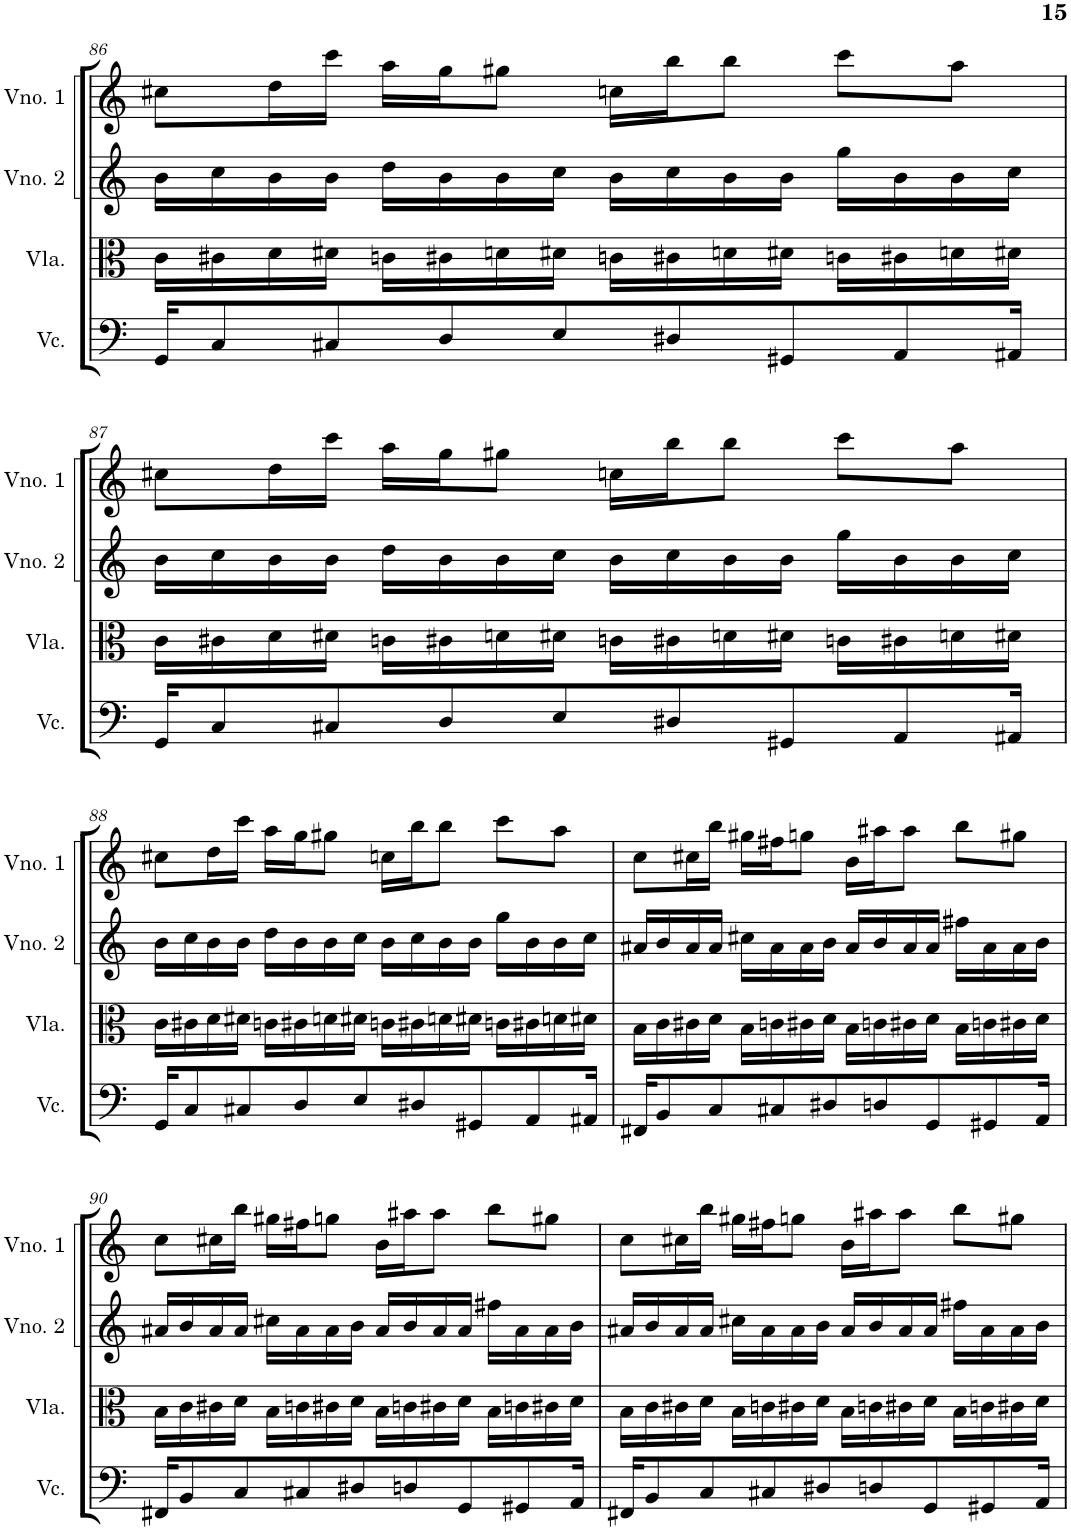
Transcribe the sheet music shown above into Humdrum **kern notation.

**kern	**kern	**kern	**kern
*part4	*part3	*part2	*part1
*staff4	*staff3	*staff2	*staff1
*I"Violoncelo	*I"Viola	*I"Violino 2	*I"Violino 1
*I'Vc.	*I'Vla.	*I'Vno. 2	*I'Vno. 1
!!LO:PB:g=z
*clefF4	*clefC3	*clefG2	*clefG2
*k[]	*k[]	*k[]	*k[]
*M4/4	*M4/4	*M4/4	*M4/4
=86	=86	=86	=86
16GG/KL	16c\LL	16b\LL	8cc#X\L
8C/	16c#X\	16cc\	.
.	16d\	16b\	16dd\L
8C#X/	16d#X\JJ	16b\JJ	16ccc\JJ
.	16cn\LL	16dd\LL	16aa\LL
8D/	16c#X\	16b\	16gg\J
.	16dn\	16b\	8gg#X\J
8E/	16d#X\JJ	16cc\JJ	.
.	16cn\LL	16b\LL	16ccn\LL
8D#X/	16c#X\	16cc\	16bb\J
.	16dn\	16b\	8bb\J
8GG#X/	16d#X\JJ	16b\JJ	.
.	16cn\LL	16gg\LL	8ccc\L
8AA/	16c#X\	16b\	.
.	16dn\	16b\	8aa\J
16AA#X/Jk	16d#X\JJ	16cc\JJ	.
!!LO:LB:g=z
=87	=87	=87	=87
16GG/KL	16c\LL	16b\LL	8cc#X\L
8C/	16c#X\	16cc\	.
.	16d\	16b\	16dd\L
8C#X/	16d#X\JJ	16b\JJ	16ccc\JJ
.	16cn\LL	16dd\LL	16aa\LL
8D/	16c#X\	16b\	16gg\J
.	16dn\	16b\	8gg#X\J
8E/	16d#X\JJ	16cc\JJ	.
.	16cn\LL	16b\LL	16ccn\LL
8D#X/	16c#X\	16cc\	16bb\J
.	16dn\	16b\	8bb\J
8GG#X/	16d#X\JJ	16b\JJ	.
.	16cn\LL	16gg\LL	8ccc\L
8AA/	16c#X\	16b\	.
.	16dn\	16b\	8aa\J
16AA#X/Jk	16d#X\JJ	16cc\JJ	.
!!LO:LB:g=z
=88	=88	=88	=88
16GG/KL	16c\LL	16b\LL	8cc#X\L
8C/	16c#X\	16cc\	.
.	16d\	16b\	16dd\L
8C#X/	16d#X\JJ	16b\JJ	16ccc\JJ
.	16cn\LL	16dd\LL	16aa\LL
8D/	16c#X\	16b\	16gg\J
.	16dn\	16b\	8gg#X\J
8E/	16d#X\JJ	16cc\JJ	.
.	16cn\LL	16b\LL	16ccn\LL
8D#X/	16c#X\	16cc\	16bb\J
.	16dn\	16b\	8bb\J
8GG#X/	16d#X\JJ	16b\JJ	.
.	16cn\LL	16gg\LL	8ccc\L
8AA/	16c#X\	16b\	.
.	16dn\	16b\	8aa\J
16AA#X/Jk	16d#X\JJ	16cc\JJ	.
=89	=89	=89	=89
16FF#X/KL	16B\LL	16a#X/LL	8cc\L
8BB/	16c\	16b/	.
.	16c#X\	16a#/	16cc#X\L
8C/	16d\JJ	16a#/JJ	16bb\JJ
.	16B\LL	16cc#X\LL	16gg#X\LL
8C#X/	16cn\	16a#\	16ff#X\J
.	16c#X\	16a#\	8ggn\J
8D#X/	16d\JJ	16b\JJ	.
.	16B\LL	16a#/LL	16b\LL
8Dn/	16cn\	16b/	16aa#X\J
.	16c#X\	16a#/	8aa#\J
8GG/	16d\JJ	16a#/JJ	.
.	16B\LL	16ff#X\LL	8bb\L
8GG#X/	16cn\	16a#\	.
.	16c#X\	16a#\	8gg#X\J
16AA/Jk	16d\JJ	16b\JJ	.
!!LO:LB:g=z
=90	=90	=90	=90
16FF#X/KL	16B\LL	16a#X/LL	8cc\L
8BB/	16c\	16b/	.
.	16c#X\	16a#/	16cc#X\L
8C/	16d\JJ	16a#/JJ	16bb\JJ
.	16B\LL	16cc#X\LL	16gg#X\LL
8C#X/	16cn\	16a#\	16ff#X\J
.	16c#X\	16a#\	8ggn\J
8D#X/	16d\JJ	16b\JJ	.
.	16B\LL	16a#/LL	16b\LL
8Dn/	16cn\	16b/	16aa#X\J
.	16c#X\	16a#/	8aa#\J
8GG/	16d\JJ	16a#/JJ	.
.	16B\LL	16ff#X\LL	8bb\L
8GG#X/	16cn\	16a#\	.
.	16c#X\	16a#\	8gg#X\J
16AA/Jk	16d\JJ	16b\JJ	.
=91	=91	=91	=91
16FF#X/KL	16B\LL	16a#X/LL	8cc\L
8BB/	16c\	16b/	.
.	16c#X\	16a#/	16cc#X\L
8C/	16d\JJ	16a#/JJ	16bb\JJ
.	16B\LL	16cc#X\LL	16gg#X\LL
8C#X/	16cn\	16a#\	16ff#X\J
.	16c#X\	16a#\	8ggn\J
8D#X/	16d\JJ	16b\JJ	.
.	16B\LL	16a#/LL	16b\LL
8Dn/	16cn\	16b/	16aa#X\J
.	16c#X\	16a#/	8aa#\J
8GG/	16d\JJ	16a#/JJ	.
.	16B\LL	16ff#X\LL	8bb\L
8GG#X/	16cn\	16a#\	.
.	16c#X\	16a#\	8gg#X\J
16AA/Jk	16d\JJ	16b\JJ	.
=	=	=	=
*-	*-	*-	*-
